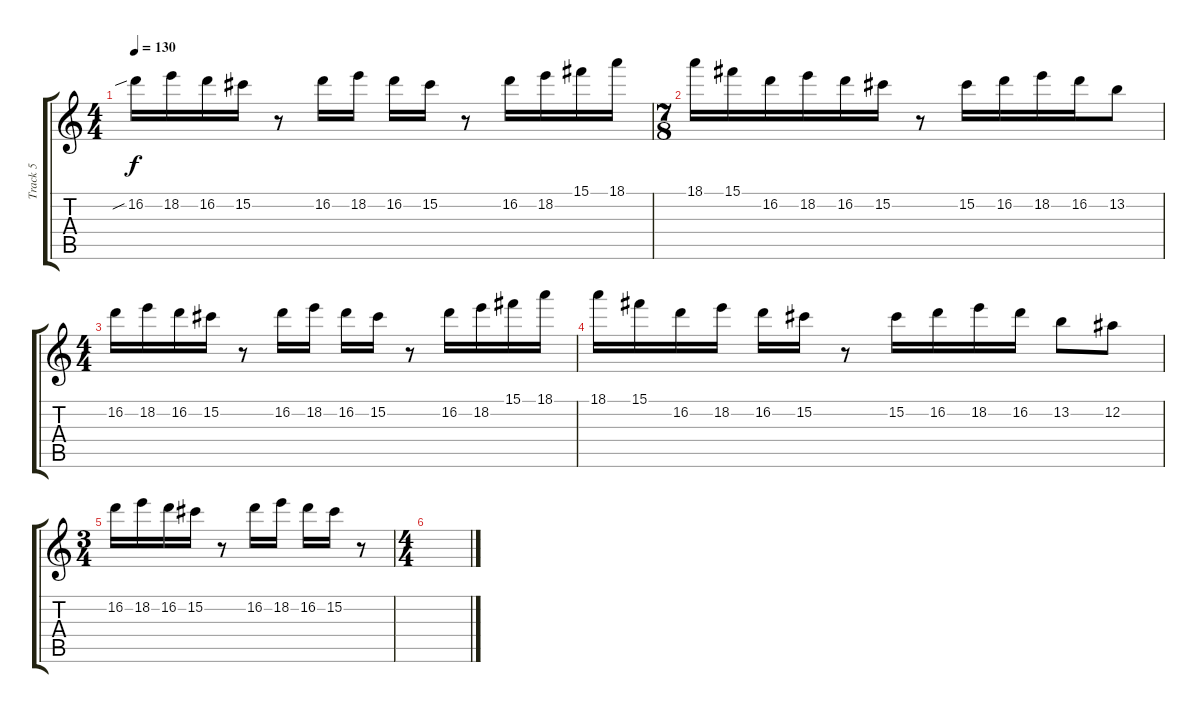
\track ("Track 5" "Track 5") {instrument distortionguitar}
\staff {score tabs}
\tuning (Eb4 Bb3 Gb3 Db3 Ab2 Eb2) {hide}
\ts (4 4)
\tempo 130
\clef g2
\ks c
16.2{sib}.16{dy f} 18.2.16 16.2.16 15.2.16 r.8 16.2.16 18.2.16 16.2.16 15.2.16 r.8 16.2.16 18.2.16 15.1.16 18.1.16 |
\ts (7 8)
18.1.16 15.1.16 16.2.16 18.2.16 16.2.16 15.2.16 r.8 15.2.16 16.2.16 18.2.16 16.2.16 13.2.8 |
\ts (4 4)
16.2.16 18.2.16 16.2.16 15.2.16 r.8 16.2.16 18.2.16 16.2.16 15.2.16 r.8 16.2.16 18.2.16 15.1.16 18.1.16 |
18.1.16 15.1.16 16.2.16 18.2.16 16.2.16 15.2.16 r.8 15.2.16 16.2.16 18.2.16 16.2.16 13.2.8 12.2.8 |
\ts (3 4)
16.2.16 18.2.16 16.2.16 15.2.16 r.8 16.2.16 18.2.16 16.2.16 15.2.16 r.8 |
\ts (4 4)
